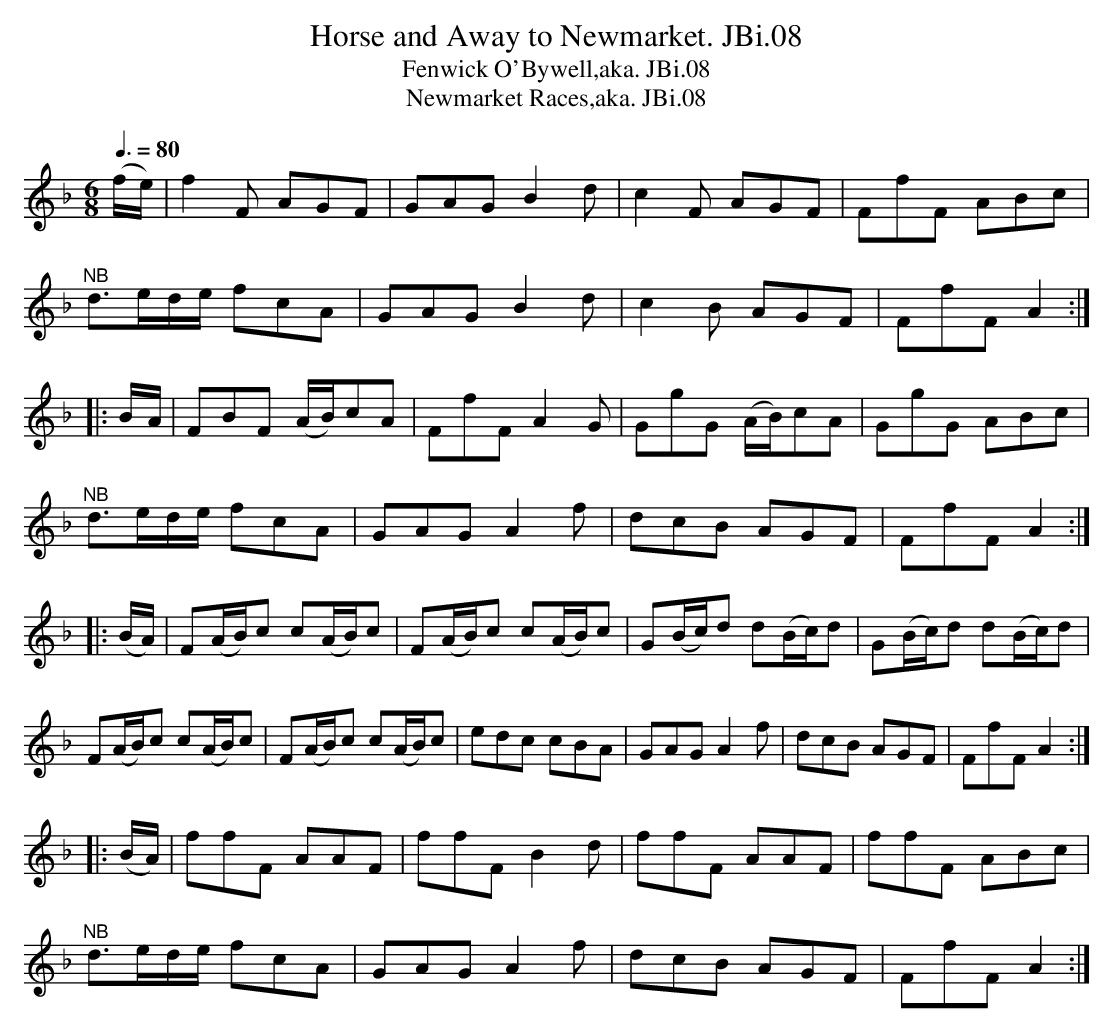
X:1
T:Horse and Away to Newmarket. JBi.08
T:Fenwick O'Bywell,aka. JBi.08
T:Newmarket Races,aka. JBi.08
M:6/8
L:1/8
Q:3/8=80
K:F
(f/e/)|f2F AGF|GAG B2d|c2F AGF|FfF ABc|
"^NB"d>ed/e/ fcA|GAG B2d|c2B AGF|FfFA2:|
|:B/-A/|FBF (A/B/)cA|FfFA2G|GgG (A/B/)cA|GgG ABc|
"^NB"d>ed/e/ fcA|GAG A2f|dcB AGF|FfFA2:|
|:(B/A/)|F(A/B/)c c(A/B/)c|F(A/B/)c c(A/B/)c|G(B/c/)d d(B/c/)d|\
G(B/c/)d d(B/c/)d|
F(A/B/)c c(A/B/)c|F(A/B/)c c(A/B/)c|edc cBA|\
GAGA2f|dcB AGF|FfFA2:|
|:(B/A/)|ffF AAF|ffFB2d|ffF AAF|ffF ABc|
"^NB"d>ed/e/ fcA|GAGA2f|dcB AGF|FfFA2:|
